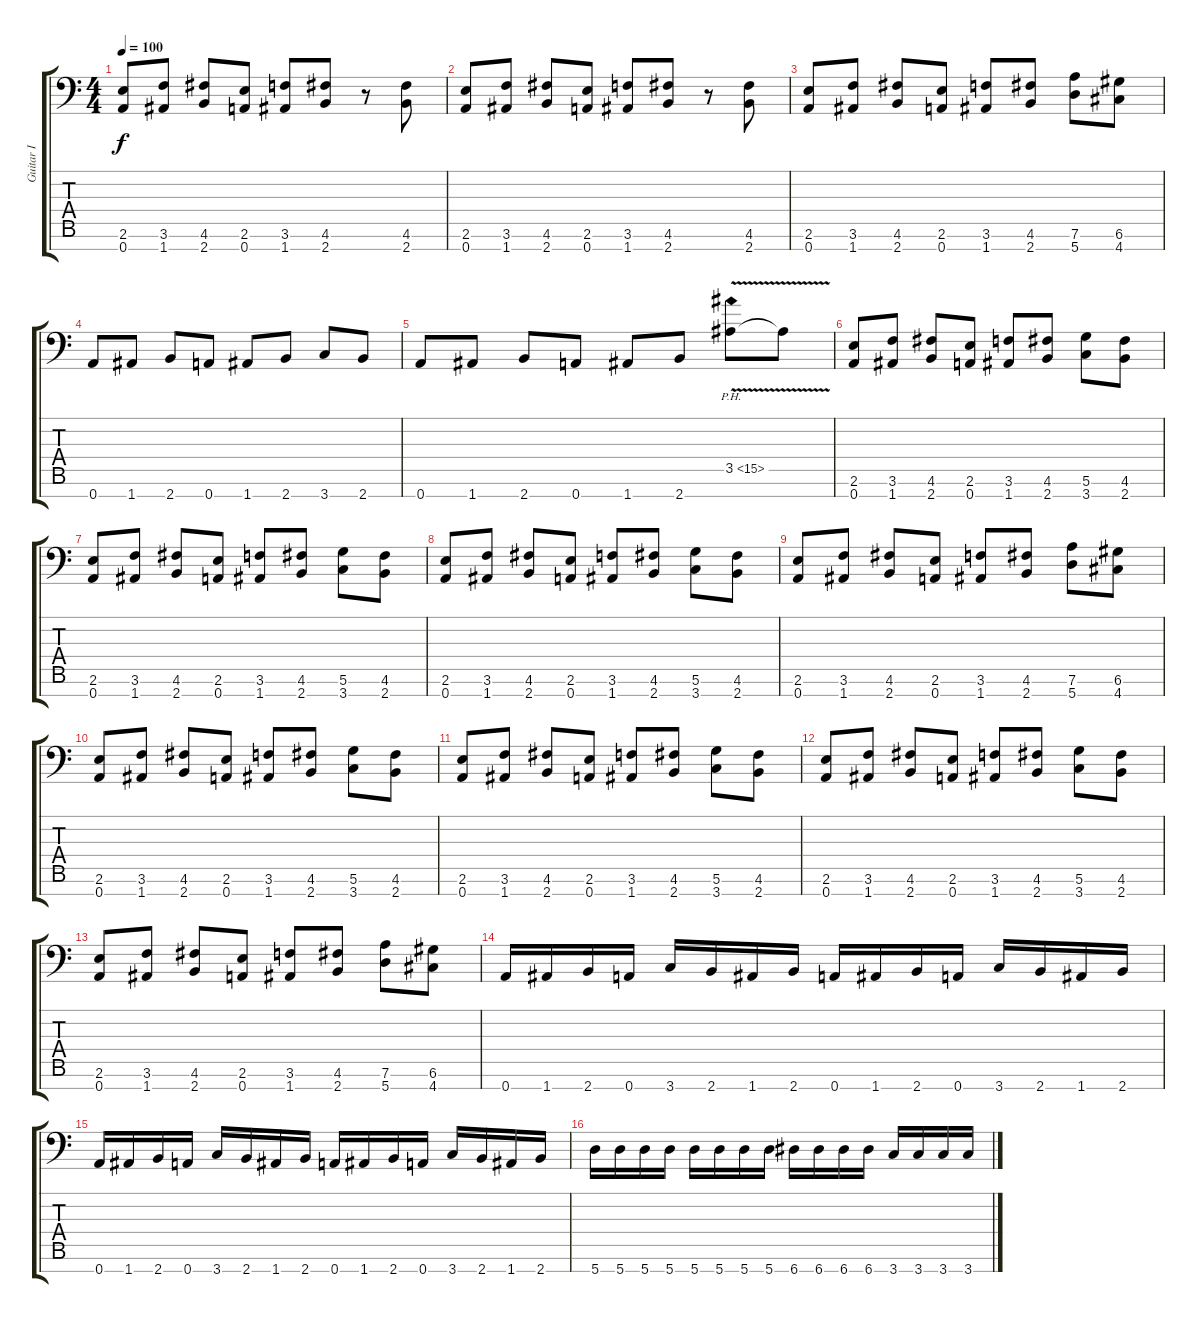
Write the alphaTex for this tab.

\track ("Guitar I" "Guitar I") {instrument overdrivenguitar}
\staff {score tabs}
\tuning (D4 A3 F3 C3 G2 D2 A1) {hide}
\ts (4 4)
\tempo 100
\clef f4
\ks c
(2.6 0.7).8{dy f} (3.6 1.7).8 (4.6 2.7).8 (2.6 0.7).8 (3.6 1.7).8 (4.6 2.7).8 r.8 (4.6 2.7).8 |
(2.6 0.7).8 (3.6 1.7).8 (4.6 2.7).8 (2.6 0.7).8 (3.6 1.7).8 (4.6 2.7).8 r.8 (4.6 2.7).8 |
(2.6 0.7).8 (3.6 1.7).8 (4.6 2.7).8 (2.6 0.7).8 (3.6 1.7).8 (4.6 2.7).8 (7.6 5.7).8 (6.6 4.7).8 |
0.7.8 1.7.8 2.7.8 0.7.8 1.7.8 2.7.8 3.7.8 2.7.8 |
0.7.8 1.7.8 2.7.8 0.7.8 1.7.8 2.7.8 3.5{ph 12 v}.8 3.5{t}.8 |
(2.6 0.7).8 (3.6 1.7).8 (4.6 2.7).8 (2.6 0.7).8 (3.6 1.7).8 (4.6 2.7).8 (5.6 3.7).8 (4.6 2.7).8 |
(2.6 0.7).8 (3.6 1.7).8 (4.6 2.7).8 (2.6 0.7).8 (3.6 1.7).8 (4.6 2.7).8 (5.6 3.7).8 (4.6 2.7).8 |
(2.6 0.7).8 (3.6 1.7).8 (4.6 2.7).8 (2.6 0.7).8 (3.6 1.7).8 (4.6 2.7).8 (5.6 3.7).8 (4.6 2.7).8 |
(2.6 0.7).8 (3.6 1.7).8 (4.6 2.7).8 (2.6 0.7).8 (3.6 1.7).8 (4.6 2.7).8 (7.6 5.7).8 (6.6 4.7).8 |
(2.6 0.7).8 (3.6 1.7).8 (4.6 2.7).8 (2.6 0.7).8 (3.6 1.7).8 (4.6 2.7).8 (5.6 3.7).8 (4.6 2.7).8 |
(2.6 0.7).8 (3.6 1.7).8 (4.6 2.7).8 (2.6 0.7).8 (3.6 1.7).8 (4.6 2.7).8 (5.6 3.7).8 (4.6 2.7).8 |
(2.6 0.7).8 (3.6 1.7).8 (4.6 2.7).8 (2.6 0.7).8 (3.6 1.7).8 (4.6 2.7).8 (5.6 3.7).8 (4.6 2.7).8 |
(2.6 0.7).8 (3.6 1.7).8 (4.6 2.7).8 (2.6 0.7).8 (3.6 1.7).8 (4.6 2.7).8 (7.6 5.7).8 (6.6 4.7).8 |
0.7.16 1.7.16 2.7.16 0.7.16 3.7.16 2.7.16 1.7.16 2.7.16 0.7.16 1.7.16 2.7.16 0.7.16 3.7.16 2.7.16 1.7.16 2.7.16 |
0.7.16 1.7.16 2.7.16 0.7.16 3.7.16 2.7.16 1.7.16 2.7.16 0.7.16 1.7.16 2.7.16 0.7.16 3.7.16 2.7.16 1.7.16 2.7.16 |
5.7.16 5.7.16 5.7.16 5.7.16 5.7.16 5.7.16 5.7.16 5.7.16 6.7.16 6.7.16 6.7.16 6.7.16 3.7.16 3.7.16 3.7.16 3.7.16
